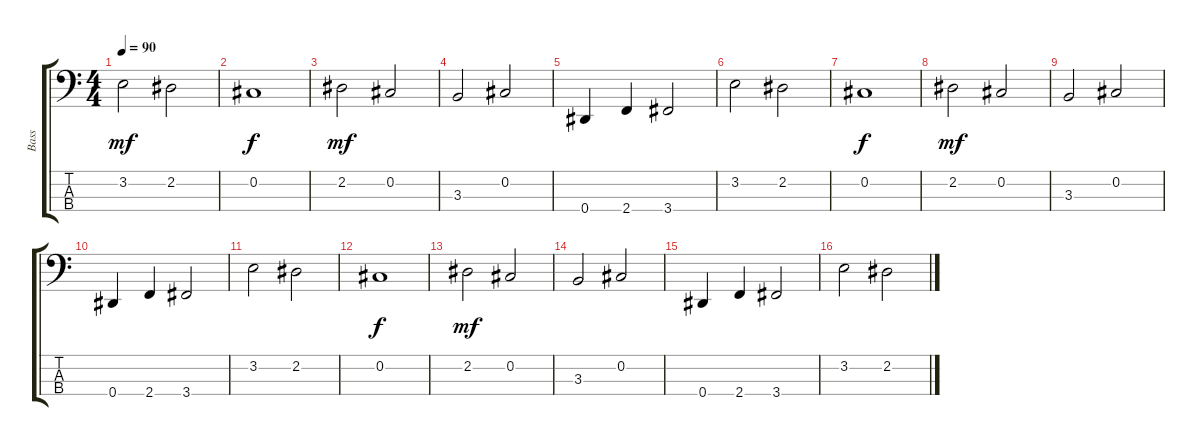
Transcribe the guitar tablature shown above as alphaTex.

\track ("Bass" "Bass") {instrument electricbassfinger}
\staff {score tabs}
\tuning (Gb2 Db2 Ab1 Eb1) {hide}
\ts (4 4)
\tempo 90
\clef f4
\ks c
3.2.2{dy mf} 2.2.2 |
0.2.1{dy f} |
2.2.2{dy mf} 0.2.2 |
3.3.2 0.2.2 |
0.4.4 2.4.4 3.4.2 |
3.2.2 2.2.2 |
0.2.1{dy f} |
2.2.2{dy mf} 0.2.2 |
3.3.2 0.2.2 |
0.4.4 2.4.4 3.4.2 |
3.2.2 2.2.2 |
0.2.1{dy f} |
2.2.2{dy mf} 0.2.2 |
3.3.2 0.2.2 |
0.4.4 2.4.4 3.4.2 |
3.2.2 2.2.2
